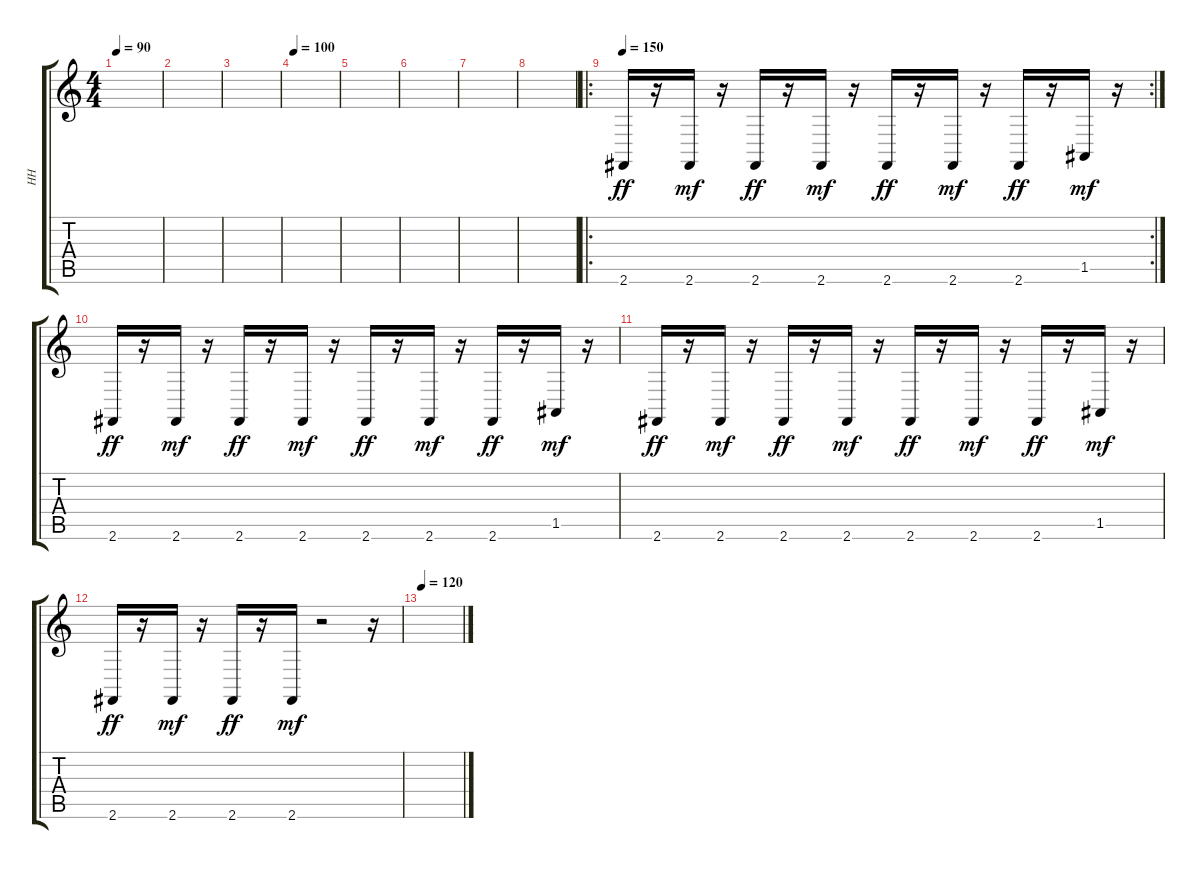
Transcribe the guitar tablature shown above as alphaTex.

\track ("HH" "HH") {instrument acousticgrandpiano}
\staff {score tabs}
\tuning (E4 B3 G3 D3 A2 E2) {hide}
\ts (4 4)
\tempo 90
\clef g2
\ks c
|
|
|
\tempo 100
|
|
|
|
|
\ro
\rc 2
\tempo 150
2.6.16{dy ff} r.16 2.6.16{dy mf} r.16 2.6.16{dy ff} r.16 2.6.16{dy mf} r.16 2.6.16{dy ff} r.16 2.6.16{dy mf} r.16 2.6.16{dy ff} r.16 1.5.16{dy mf} r.16 |
2.6.16{dy ff} r.16 2.6.16{dy mf} r.16 2.6.16{dy ff} r.16 2.6.16{dy mf} r.16 2.6.16{dy ff} r.16 2.6.16{dy mf} r.16 2.6.16{dy ff} r.16 1.5.16{dy mf} r.16 |
2.6.16{dy ff} r.16 2.6.16{dy mf} r.16 2.6.16{dy ff} r.16 2.6.16{dy mf} r.16 2.6.16{dy ff} r.16 2.6.16{dy mf} r.16 2.6.16{dy ff} r.16 1.5.16{dy mf} r.16 |
2.6.16{dy ff} r.16 2.6.16{dy mf} r.16 2.6.16{dy ff} r.16 2.6.16{dy mf} r.2 r.16 |
\tempo 120
